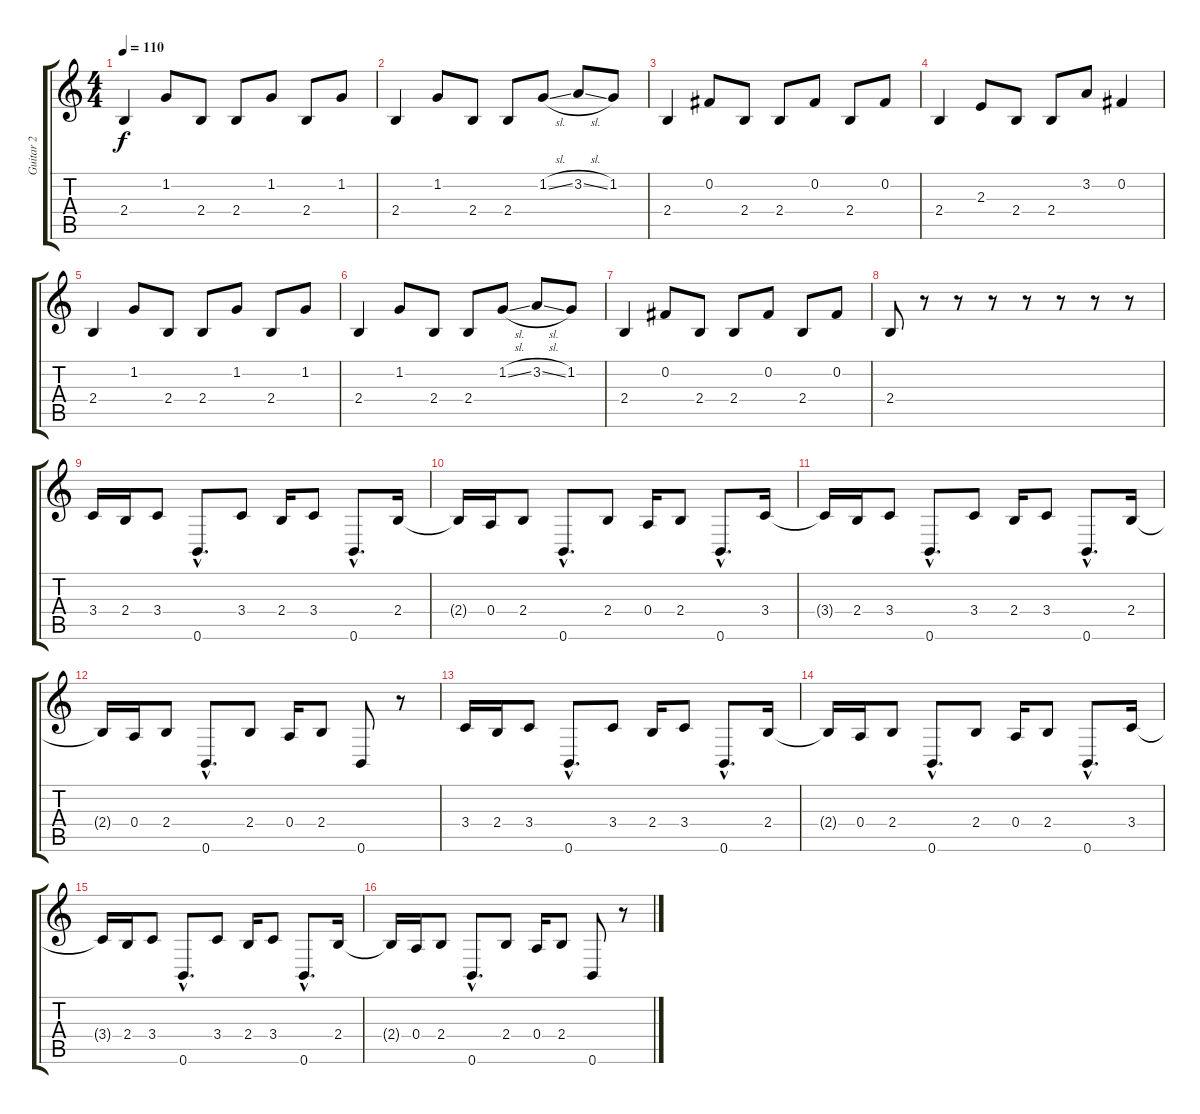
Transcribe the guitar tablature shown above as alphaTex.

\track ("Guitar 2" "Guitar 2") {instrument distortionguitar}
\staff {score tabs}
\tuning (B3 Gb3 D3 A2 E2 B1) {hide}
\ts (4 4)
\tempo 110
\clef g2
\ks c
2.4.4{dy f volume 8 instrument distortionguitar} 1.2.8 2.4.8 2.4.8 1.2.8 2.4.8 1.2.8 |
2.4.4 1.2.8 2.4.8 2.4.8 1.2{sl}.8 3.2{sl}.8 1.2.8 |
2.4.4 0.2.8 2.4.8 2.4.8 0.2.8 2.4.8 0.2.8 |
2.4.4 2.3.8 2.4.8 2.4.8 3.2.8 0.2.4 |
2.4.4{volume 8} 1.2.8 2.4.8 2.4.8 1.2.8 2.4.8 1.2.8 |
2.4.4 1.2.8 2.4.8 2.4.8 1.2{sl}.8 3.2{sl}.8 1.2.8 |
2.4.4 0.2.8 2.4.8 2.4.8 0.2.8 2.4.8 0.2.8 |
2.4.8 r.8 r.8 r.8 r.8 r.8 r.8 r.8 |
3.4.16{volume 13} 2.4.16 3.4.8 0.6{hac}.8{d} 3.4.8 2.4.16 3.4.8 0.6{hac}.8{d} 2.4.16 |
2.4{t}.16 0.4.16 2.4.8 0.6{hac}.8{d} 2.4.8 0.4.16 2.4.8 0.6{hac}.8{d} 3.4.16 |
3.4{t}.16 2.4.16 3.4.8 0.6{hac}.8{d} 3.4.8 2.4.16 3.4.8 0.6{hac}.8{d} 2.4.16 |
2.4{t}.16 0.4.16 2.4.8 0.6{hac}.8{d} 2.4.8 0.4.16 2.4.8 0.6.8 r.8 |
3.4.16{volume 13} 2.4.16 3.4.8 0.6{hac}.8{d} 3.4.8 2.4.16 3.4.8 0.6{hac}.8{d} 2.4.16 |
2.4{t}.16 0.4.16 2.4.8 0.6{hac}.8{d} 2.4.8 0.4.16 2.4.8 0.6{hac}.8{d} 3.4.16 |
3.4{t}.16 2.4.16 3.4.8 0.6{hac}.8{d} 3.4.8 2.4.16 3.4.8 0.6{hac}.8{d} 2.4.16 |
2.4{t}.16 0.4.16 2.4.8 0.6{hac}.8{d} 2.4.8 0.4.16 2.4.8 0.6.8 r.8
